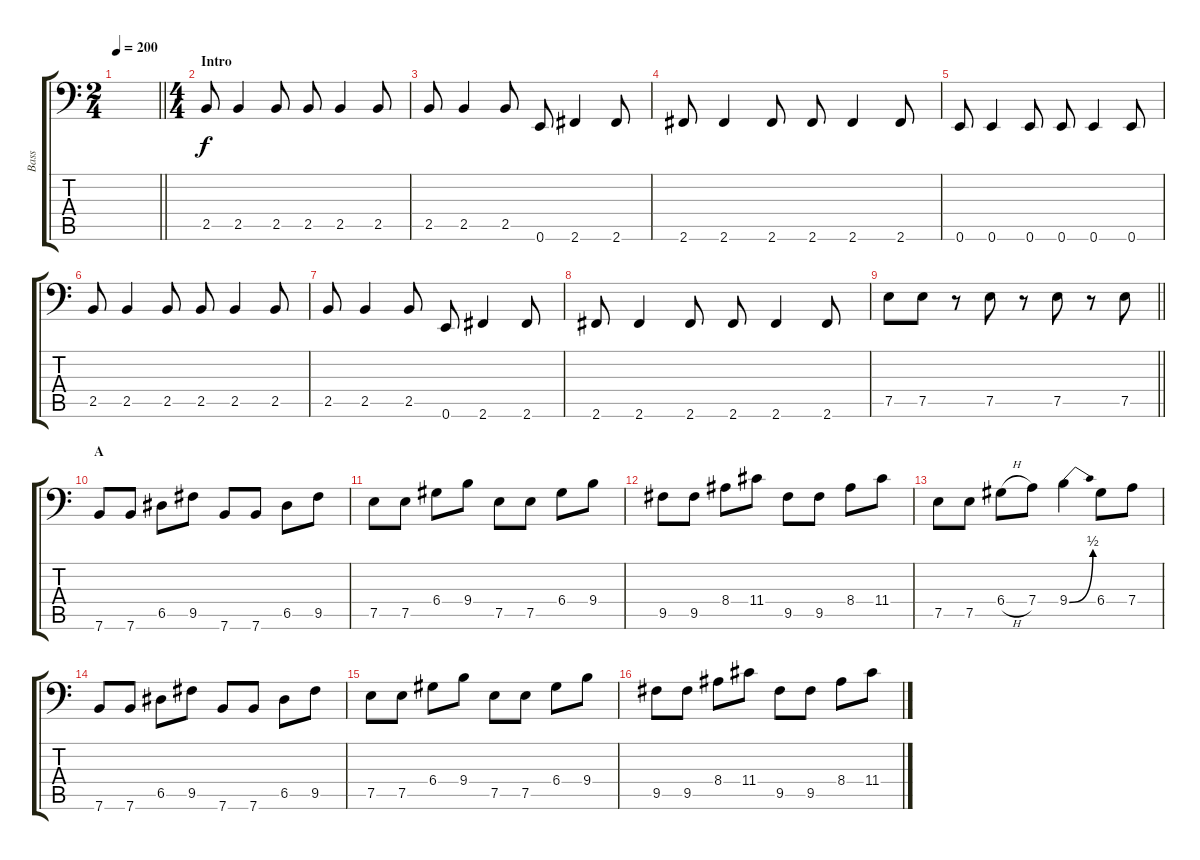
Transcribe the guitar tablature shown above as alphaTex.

\track ("Bass" "Bass") {mute instrument electricbasspick}
\staff {score tabs}
\tuning (E3 B2 G2 D2 A1 E1) {hide}
\ts (2 4)
\tempo 200
\clef f4
\barLineRight lightlight
\ks c
|
\ts (4 4)
\section ("" "Intro")
2.5.8 2.5.4 2.5.8 2.5.8 2.5.4 2.5.8 |
2.5.8 2.5.4 2.5.8 0.6.8 2.6.4 2.6.8 |
2.6.8 2.6.4 2.6.8 2.6.8 2.6.4 2.6.8 |
0.6.8 0.6.4 0.6.8 0.6.8 0.6.4 0.6.8 |
2.5.8 2.5.4 2.5.8 2.5.8 2.5.4 2.5.8 |
2.5.8 2.5.4 2.5.8 0.6.8 2.6.4 2.6.8 |
2.6.8 2.6.4 2.6.8 2.6.8 2.6.4 2.6.8 |
\barLineRight lightlight
7.5.8 7.5.8 r.8 7.5.8 r.8 7.5.8 r.8 7.5.8 |
\section ("" "A")
7.6.8 7.6.8 6.5.8 9.5.8 7.6.8 7.6.8 6.5.8 9.5.8 |
7.5.8 7.5.8 6.4.8 9.4.8 7.5.8 7.5.8 6.4.8 9.4.8 |
9.5.8 9.5.8 8.4.8 11.4.8 9.5.8 9.5.8 8.4.8 11.4.8 |
7.5.8 7.5.8 6.4{h}.8 7.4.8 9.4{be (bend 0 0 60 2)}.4 6.4.8 7.4.8 |
7.6.8 7.6.8 6.5.8 9.5.8 7.6.8 7.6.8 6.5.8 9.5.8 |
7.5.8 7.5.8 6.4.8 9.4.8 7.5.8 7.5.8 6.4.8 9.4.8 |
9.5.8 9.5.8 8.4.8 11.4.8 9.5.8 9.5.8 8.4.8 11.4.8
